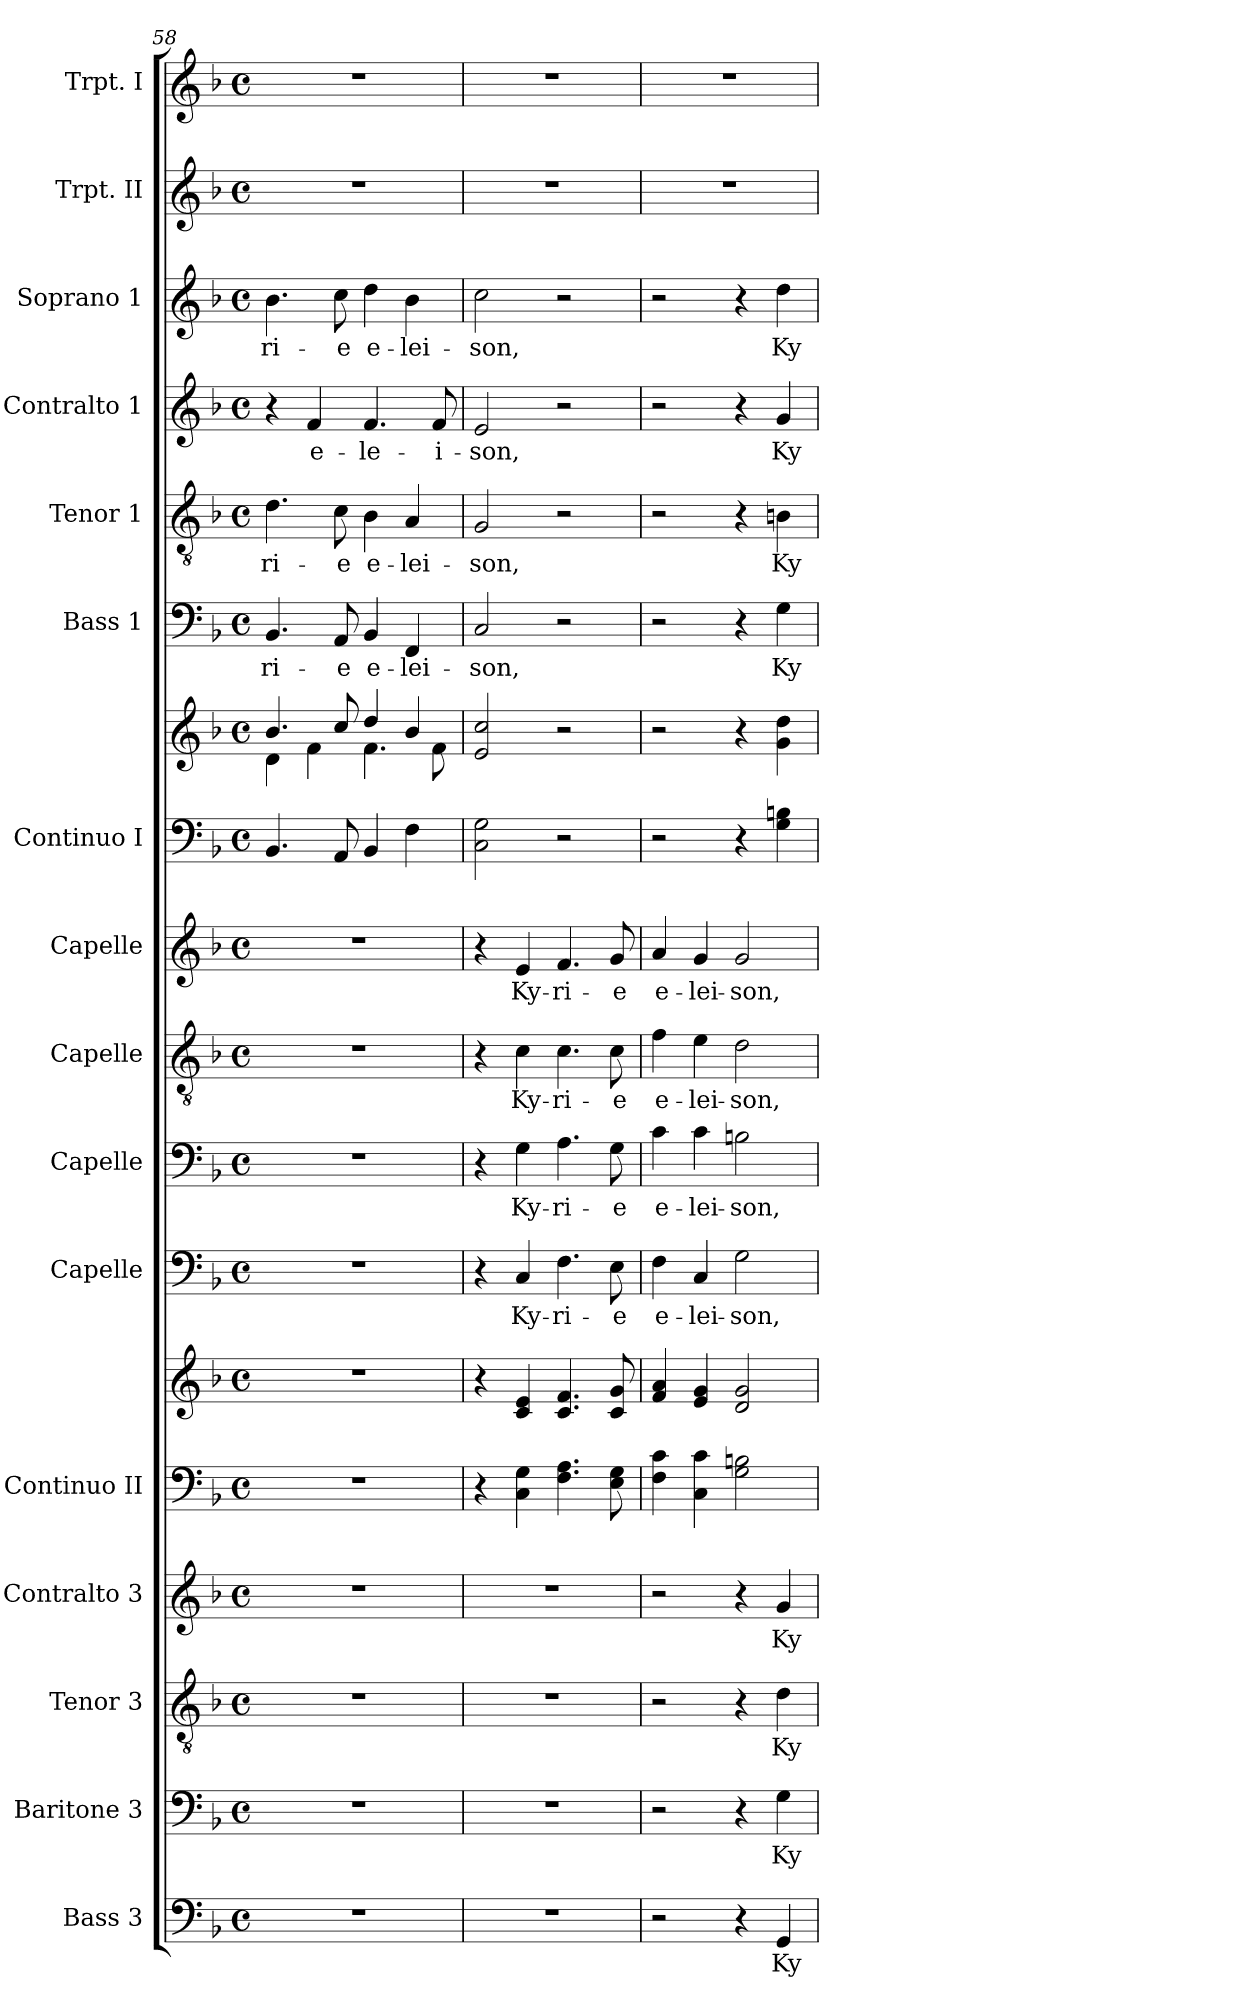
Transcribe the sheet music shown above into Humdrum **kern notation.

**kern	**text	**kern	**text	**kern	**text	**kern	**text	**kern	**kern	**kern	**text	**kern	**text	**kern	**text	**kern	**text	**kern	**kern	**kern	**text	**kern	**text	**kern	**text	**kern	**text	**kern	**kern
*part16	*part16	*part15	*part15	*part14	*part14	*part13	*part13	*part12	*part12	*part11	*part11	*part10	*part10	*part9	*part9	*part8	*part8	*part7	*part7	*part6	*part6	*part5	*part5	*part4	*part4	*part3	*part3	*part2	*part1
*staff18	*staff18	*staff17	*staff17	*staff16	*staff16	*staff15	*staff15	*staff14	*staff13	*staff12	*staff12	*staff11	*staff11	*staff10	*staff10	*staff9	*staff9	*staff8	*staff7	*staff6	*staff6	*staff5	*staff5	*staff4	*staff4	*staff3	*staff3	*staff2	*staff1
*I"Bass 3	*	*I"Baritone 3	*	*I"Tenor 3	*	*I"Contralto 3	*	*I"Continuo II	*	*I"Capelle	*	*I"Capelle	*	*I"Capelle	*	*I"Capelle	*	*I"Continuo I	*	*I"Bass 1	*	*I"Tenor 1	*	*I"Contralto 1	*	*I"Soprano 1	*	*I"Trpt. II	*I"Trpt. I
*I'Bass 3	*	*I'Bar. 3	*	*I'T 3	*	*I'CAlt. 3	*	*I'Cont. II	*	*I'Capelle	*	*I'Capelle	*	*I'Capelle	*	*I'Capelle	*	*I'Cont. I	*	*I'B 1	*	*I'T 1	*	*I'CAlt. 1	*	*I'Sop. 1	*	*I'Trpt. II	*I'Trpt. I
*clefF4	*	*clefF4	*	*clefGv2	*	*clefG2	*	*clefF4	*clefG2	*clefF4	*	*clefF4	*	*clefGv2	*	*clefG2	*	*clefF4	*clefG2	*clefF4	*	*clefGv2	*	*clefG2	*	*clefG2	*	*clefG2	*clefG2
*k[b-]	*	*k[b-]	*	*k[b-]	*	*k[b-]	*	*k[b-]	*k[b-]	*k[b-]	*	*k[b-]	*	*k[b-]	*	*k[b-]	*	*k[b-]	*k[b-]	*k[b-]	*	*k[b-]	*	*k[b-]	*	*k[b-]	*	*k[b-]	*k[b-]
*F:	*	*F:	*	*F:	*	*F:	*	*F:	*F:	*F:	*	*F:	*	*F:	*	*F:	*	*F:	*F:	*F:	*	*F:	*	*F:	*	*F:	*	*F:	*F:
*M4/4	*	*M4/4	*	*M4/4	*	*M4/4	*	*M4/4	*M4/4	*M4/4	*	*M4/4	*	*M4/4	*	*M4/4	*	*M4/4	*M4/4	*M4/4	*	*M4/4	*	*M4/4	*	*M4/4	*	*M4/4	*M4/4
*met(c)	*	*met(c)	*	*met(c)	*	*met(c)	*	*met(c)	*met(c)	*met(c)	*	*met(c)	*	*met(c)	*	*met(c)	*	*met(c)	*met(c)	*met(c)	*	*met(c)	*	*met(c)	*	*met(c)	*	*met(c)	*met(c)
=58	=58	=58	=58	=58	=58	=58	=58	=58	=58	=58	=58	=58	=58	=58	=58	=58	=58	=58	=58	=58	=58	=58	=58	=58	=58	=58	=58	=58	=58
*	*	*	*	*	*	*	*	*	*	*	*	*	*	*	*	*	*	*	*^	*	*	*	*	*	*	*	*	*	*
1r	.	1r	.	1r	.	1r	.	1r	1r	1r	.	1r	.	1r	.	1r	.	4.BB-/	4.b-/	4d\	4.BB-/	-ri-	4.d\	-ri-	4r	.	4.b-\	-ri-	1r	1r
.	.	.	.	.	.	.	.	.	.	.	.	.	.	.	.	.	.	.	.	4f\	.	.	.	.	4f/	e-	.	.	.	.
.	.	.	.	.	.	.	.	.	.	.	.	.	.	.	.	.	.	8AA/	8cc/	.	8AA/	-e	8c\	-e	.	.	8cc\	-e	.	.
.	.	.	.	.	.	.	.	.	.	.	.	.	.	.	.	.	.	4BB-/	4dd/	4.f\	4BB-/	e-	4B-\	e-	4.f/	-le-	4dd\	e-	.	.
.	.	.	.	.	.	.	.	.	.	.	.	.	.	.	.	.	.	4F\	4b-/	.	4FF/	-lei-	4A/	-lei-	.	.	4b-\	-lei-	.	.
.	.	.	.	.	.	.	.	.	.	.	.	.	.	.	.	.	.	.	.	8f\	.	.	.	.	8f/	-i-	.	.	.	.
*	*	*	*	*	*	*	*	*	*	*	*	*	*	*	*	*	*	*	*v	*v	*	*	*	*	*	*	*	*	*	*
=59	=59	=59	=59	=59	=59	=59	=59	=59	=59	=59	=59	=59	=59	=59	=59	=59	=59	=59	=59	=59	=59	=59	=59	=59	=59	=59	=59	=59	=59
1r	.	1r	.	1r	.	1r	.	4r	4r	4r	.	4r	.	4r	.	4r	.	2C\ 2G\	2e/ 2cc/	2C/	-son,	2G/	-son,	2e/	-son,	2cc\	-son,	1r	1r
.	.	.	.	.	.	.	.	4C\ 4G\	4c/ 4e/	4C/	Ky-	4G\	Ky-	4c\	Ky-	4e/	Ky-	.	.	.	.	.	.	.	.	.	.	.	.
.	.	.	.	.	.	.	.	4.F\ 4.A\	4.c/ 4.f/	4.F\	-ri-	4.A\	-ri-	4.c\	-ri-	4.f/	-ri-	2r	2r	2r	.	2r	.	2r	.	2r	.	.	.
.	.	.	.	.	.	.	.	8E\ 8G\	8c/ 8g/	8E\	-e	8G\	-e	8c\	-e	8g/	-e	.	.	.	.	.	.	.	.	.	.	.	.
=60	=60	=60	=60	=60	=60	=60	=60	=60	=60	=60	=60	=60	=60	=60	=60	=60	=60	=60	=60	=60	=60	=60	=60	=60	=60	=60	=60	=60	=60
2r	.	2r	.	2r	.	2r	.	4F\ 4c\	4f/ 4a/	4F\	e-	4c\	e-	4f\	e-	4a/	e-	2r	2r	2r	.	2r	.	2r	.	2r	.	1r	1r
.	.	.	.	.	.	.	.	4C\ 4c\	4e/ 4g/	4C/	-lei-	4c\	-lei-	4e\	-lei-	4g/	-lei-	.	.	.	.	.	.	.	.	.	.	.	.
4r	.	4r	.	4r	.	4r	.	2G\ 2Bn\	2d/ 2g/	2G\	-son,	2Bn\	-son,	2d\	-son,	2g/	-son,	4r	4r	4r	.	4r	.	4r	.	4r	.	.	.
4GG/	Ky-	4G\	Ky-	4d\	Ky-	4g/	Ky-	.	.	.	.	.	.	.	.	.	.	4G\ 4Bn\	4g\ 4dd\	4G\	Ky-	4Bn\	Ky-	4g/	Ky-	4dd\	Ky-	.	.
=	=	=	=	=	=	=	=	=	=	=	=	=	=	=	=	=	=	=	=	=	=	=	=	=	=	=	=	=	=
*-	*-	*-	*-	*-	*-	*-	*-	*-	*-	*-	*-	*-	*-	*-	*-	*-	*-	*-	*-	*-	*-	*-	*-	*-	*-	*-	*-	*-	*-
